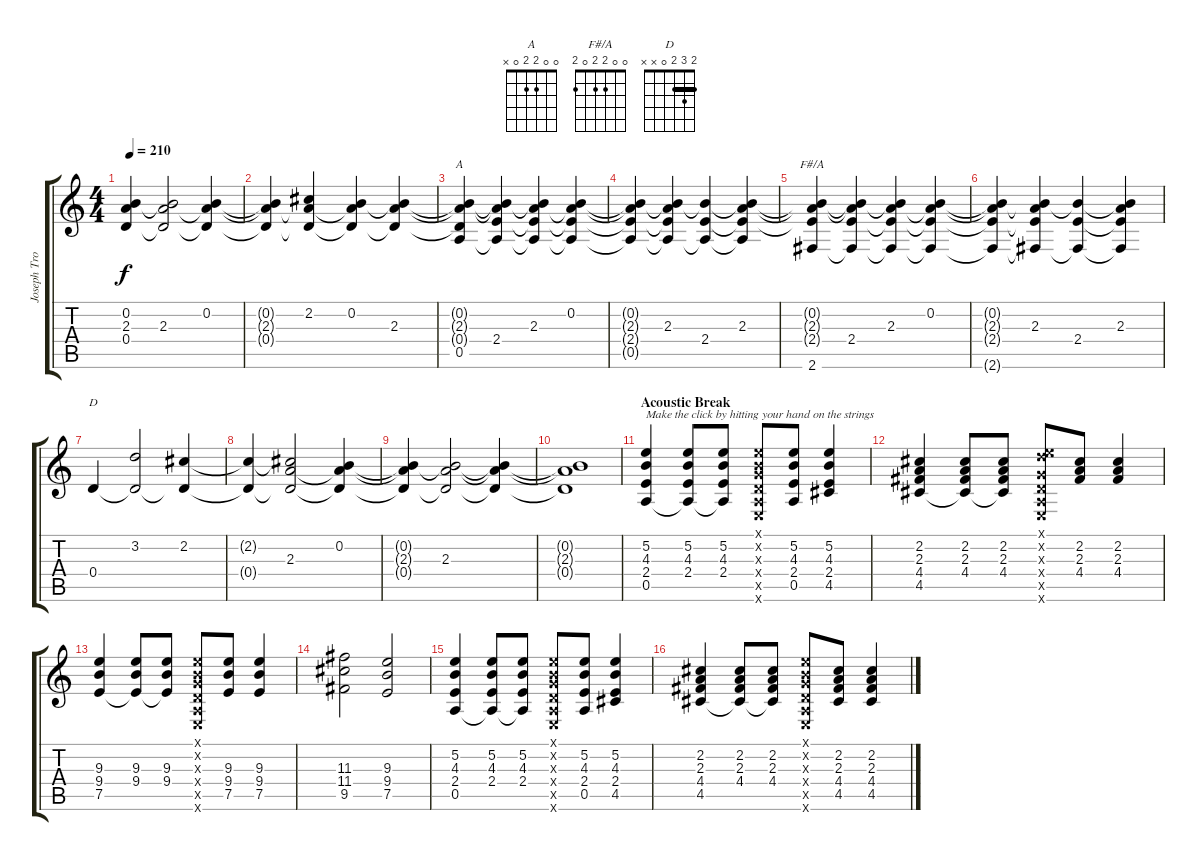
\track ("Joseph Trohman (Acoustic Guitar)" "Joseph Tro") {instrument acousticguitarsteel}
\staff {score tabs}
\tuning (E4 B3 G3 D3 A2 E2) {hide}
\chord ("A" 0 0 2 2 0 x)
\chord ("F#/A" 0 0 2 2 0 2)
\chord ("D" 2 3 2 0 x x) {barre 2}
\ts (4 4)
\tempo 210
\clef g2
\ks c
(0.2{t} 2.3{t} 0.4{t}).4{dy f} (0.2{t} 2.3 0.4{t}).2 (0.2 2.3{t} 0.4{t}).4 |
(0.2{t} 2.3{t} 0.4{t}).4 (2.2 2.3{t} 0.4{t}).4 (0.2 2.3{t} 0.4{t}).4 (0.2{t} 2.3 0.4{t}).4 |
(0.2{t} 2.3{t} 0.4{t} 0.5).4{ch "A"} (0.2{t} 2.3{t} 2.4 0.5{t}).4 (0.2{t} 2.3 2.4{t} 0.5{t}).4 (0.2 2.3{t} 2.4{t} 0.5{t}).4 |
(0.2{t} 2.3{t} 2.4{t} 0.5{t}).4 (0.2{t} 2.3 2.4{t} 0.5{t}).4 (0.2{t} 2.4 0.5{t}).4 (0.2{t} 2.3 2.4{t} 0.5{t}).4 |
(0.2{t} 2.3{t} 2.4{t} 2.6).4{ch "F#/A"} (0.2{t} 2.3{t} 2.4 2.6{t}).4 (0.2{t} 2.3 2.4{t} 2.6{t}).4 (0.2 2.3{t} 2.4{t} 2.6{t}).4 |
(0.2{t} 2.3{t} 2.4{t} 2.6{t}).4 (0.2{t} 2.3 2.4{t} 2.6{t}).4 (0.2{t} 2.4 2.6{t}).4 (0.2{t} 2.3 2.4{t} 2.6{t}).4 |
0.4.4{ch "D"} (3.2 0.4{t}).2 (2.2 0.4{t}).4 |
(2.2{t} 0.4{t}).4 (2.2{t} 2.3 0.4{t}).2 (0.2 2.3{t} 0.4{t}).4 |
(0.2{t} 2.3{t} 0.4{t}).4 (0.2{t} 2.3 0.4{t}).2 (0.2{t} 2.3{t} 0.4{t}).4 |
(0.2{t} 2.3{t} 0.4{t}).1 |
\section ("" "Acoustic Break")
(5.2 4.3 2.4 0.5).4{txt "Make the click by hitting your hand on the strings" volume 9} (5.2 4.3 2.4 0.5{t}).8 (5.2 4.3 2.4 0.5{t}).8 (0.1{x} 0.2{x} 0.3{x} 0.4{x} 0.5{x} 0.6{x}).8 (5.2 4.3 2.4 0.5).8 (5.2 4.3 2.4 4.5).4 |
(2.2 2.3 4.4 4.5).4{volume 9} (2.2 2.3 4.4 4.5{t}).8 (2.2 2.3 4.4 4.5{t}).8 (0.1{x} 3.2{x} 0.3{x} 0.4{x} 0.5{x} 0.6{x}).8 (2.2 2.3 4.4).8 (2.2 2.3 4.4).4 |
(9.3 9.4 7.5).4{volume 9} (9.3 9.4 7.5{t}).8 (9.3 9.4 7.5{t}).8 (0.1{x} 0.2{x} 0.3{x} 0.4{x} 0.5{x} 0.6{x}).8 (9.3 9.4 7.5).8 (9.3 9.4 7.5).4 |
(11.3 11.4 9.5).2{volume 9} (9.3 9.4 7.5).2 |
(5.2 4.3 2.4 0.5).4{volume 9} (5.2 4.3 2.4 0.5{t}).8 (5.2 4.3 2.4 0.5{t}).8 (0.1{x} 0.2{x} 0.3{x} 0.4{x} 0.5{x} 0.6{x}).8 (5.2 4.3 2.4 0.5).8 (5.2 4.3 2.4 4.5).4 |
(2.2 2.3 4.4 4.5).4{volume 9} (2.2 2.3 4.4 4.5{t}).8 (2.2 2.3 4.4 4.5{t}).8 (0.1{x} 0.2{x} 0.3{x} 0.4{x} 0.5{x} 0.6{x}).8 (2.2 2.3 4.4 4.5).8 (2.2 2.3 4.4 4.5).4
